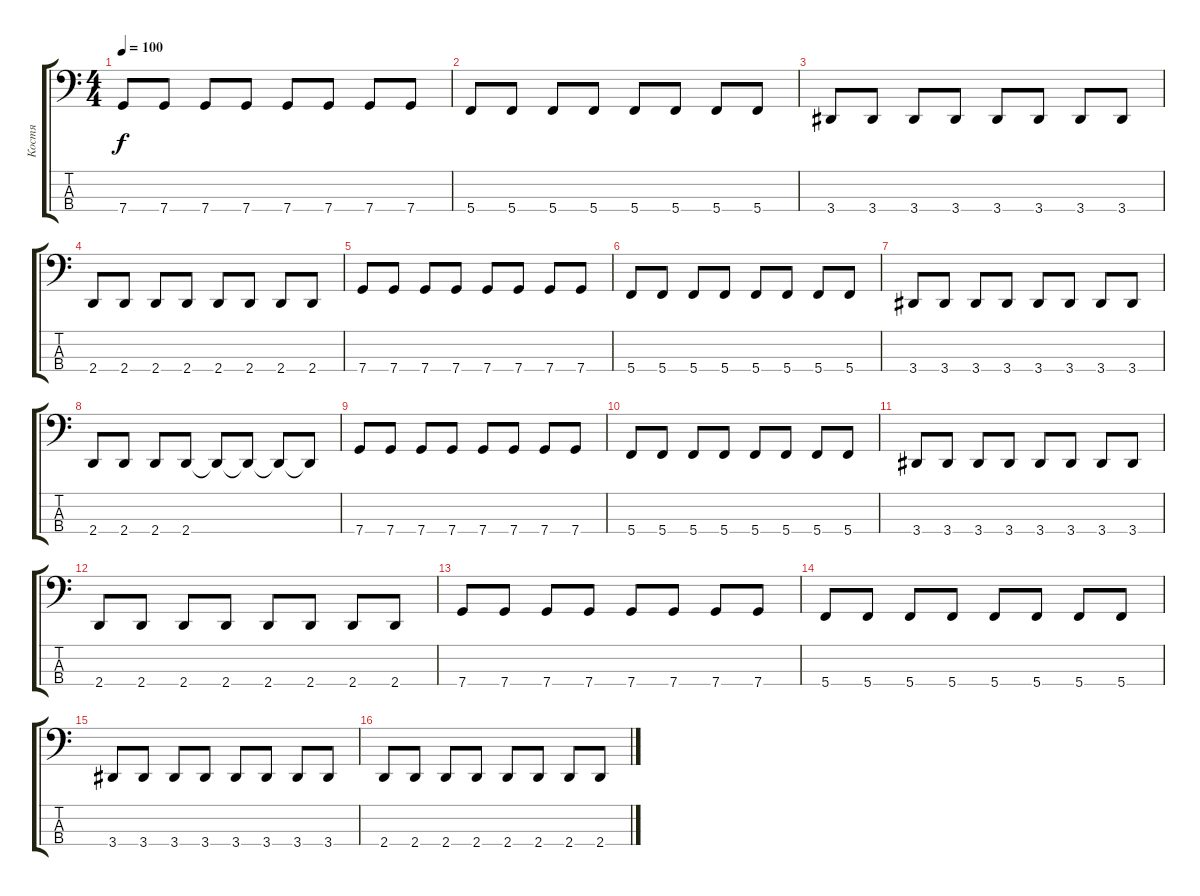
\track ("Костя" "Костя") {instrument electricbassfinger}
\staff {score tabs}
\tuning (F2 C2 G1 C1) {hide}
\ts (4 4)
\tempo 100
\clef f4
\ks c
7.4.8{dy f} 7.4.8 7.4.8 7.4.8 7.4.8 7.4.8 7.4.8 7.4.8 |
5.4.8 5.4.8 5.4.8 5.4.8 5.4.8 5.4.8 5.4.8 5.4.8 |
3.4.8 3.4.8 3.4.8 3.4.8 3.4.8 3.4.8 3.4.8 3.4.8 |
2.4.8 2.4.8 2.4.8 2.4.8 2.4.8 2.4.8 2.4.8 2.4.8 |
7.4.8 7.4.8 7.4.8 7.4.8 7.4.8 7.4.8 7.4.8 7.4.8 |
5.4.8 5.4.8 5.4.8 5.4.8 5.4.8 5.4.8 5.4.8 5.4.8 |
3.4.8 3.4.8 3.4.8 3.4.8 3.4.8 3.4.8 3.4.8 3.4.8 |
2.4.8 2.4.8 2.4.8 2.4.8 2.4{t}.8 2.4{t}.8 2.4{t}.8 2.4{t}.8 |
7.4.8 7.4.8 7.4.8 7.4.8 7.4.8 7.4.8 7.4.8 7.4.8 |
5.4.8 5.4.8 5.4.8 5.4.8 5.4.8 5.4.8 5.4.8 5.4.8 |
3.4.8 3.4.8 3.4.8 3.4.8 3.4.8 3.4.8 3.4.8 3.4.8 |
2.4.8 2.4.8 2.4.8 2.4.8 2.4.8 2.4.8 2.4.8 2.4.8 |
7.4.8 7.4.8 7.4.8 7.4.8 7.4.8 7.4.8 7.4.8 7.4.8 |
5.4.8 5.4.8 5.4.8 5.4.8 5.4.8 5.4.8 5.4.8 5.4.8 |
3.4.8 3.4.8 3.4.8 3.4.8 3.4.8 3.4.8 3.4.8 3.4.8 |
2.4.8 2.4.8 2.4.8 2.4.8 2.4.8 2.4.8 2.4.8 2.4.8
